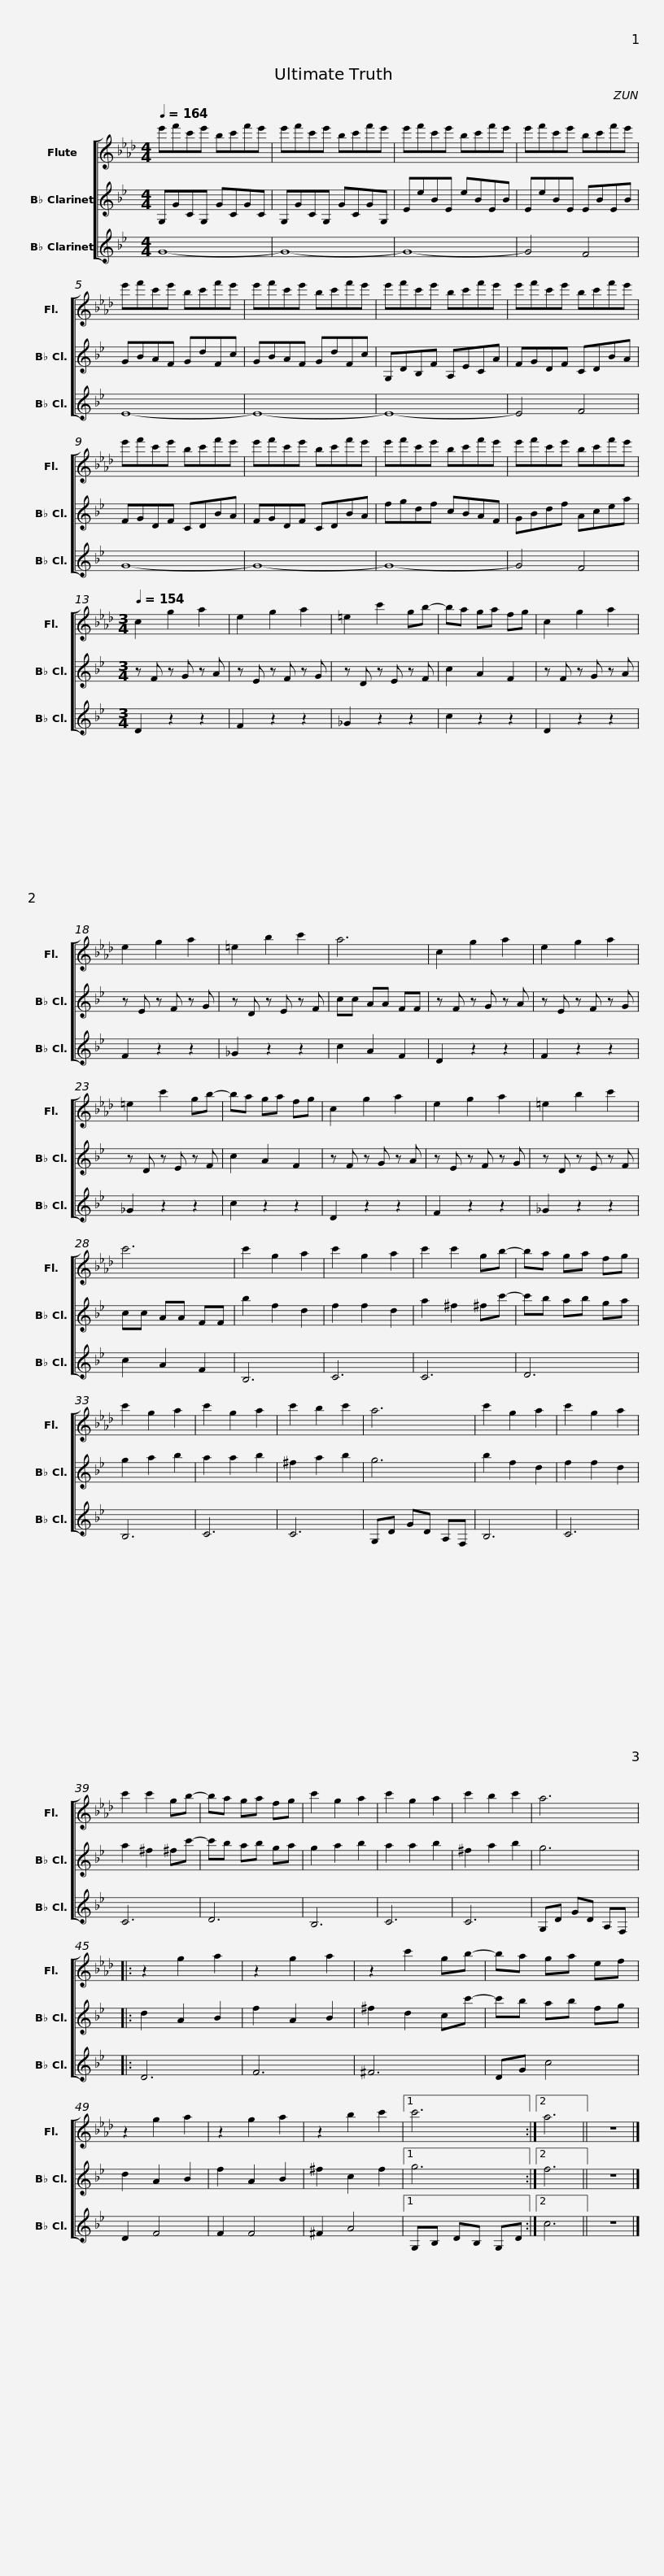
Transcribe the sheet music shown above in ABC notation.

X:1
%%score [ 1 2 3 ]
L:1/8
Q:1/4=164
M:4/4
I:linebreak $
K:Ab
V:1 treble
V:2 treble transpose=-2
V:3 treble transpose=-2
V:1
 e'f'c'e' bc'f'e' | e'f'c'e' bc'f'e' | e'f'c'e' bc'f'e' |$ e'f'c'e' bc'f'e' | e'f'c'e' bc'f'e' | %5
 e'f'c'e' bc'f'e' |$ e'f'c'e' bc'f'e' | e'f'c'e' bc'f'e' | e'f'c'e' bc'f'e' |$ e'f'c'e' bc'f'e' | %10
 e'f'c'e' bc'f'e' | e'f'c'e' bc'f'e' |[M:3/4][Q:1/4=154] c2 g2 a2 |$ e2 g2 a2 | =e2 c'2 gb- | %15
 ba ga fg | c2 g2 a2 | e2 g2 a2 |$ =e2 b2 c'2 | a6 | %20
 c2 g2 a2 | e2 g2 a2 | =e2 c'2 gb- | ba ga fg |$ c2 g2 a2 | %25
 e2 g2 a2 | =e2 b2 c'2 | c'6 | c'2 g2 a2 | c'2 g2 a2 | %30
 c'2 c'2 gb- |$ ba ga fg | c'2 g2 a2 | c'2 g2 a2 | c'2 b2 c'2 | %35
 a6 | c'2 g2 a2 | c'2 g2 a2 | c'2 c'2 gb- |$ ba ga fg | %40
 c'2 g2 a2 | c'2 g2 a2 | c'2 b2 c'2 | a6 |: z2 g2 a2 | %45
 z2 g2 a2 | z2 c'2 gb- |$ ba ga ef | z2 g2 a2 | z2 g2 a2 | %50
 z2 b2 c'2 |1 c'6 :|2 a6 || z6 |] %54
V:2
[K:Bb] G,GCG, GCGC | G,GCG, GCGG, | EeBE eBEB |$ EeBE EBEB | GBAF GdFc | %5
 GBAF GdFc |$ G,DB,F A,ECA | FGDF CDBA | FGDF CDBA |$ FGDF CDBA | %10
 fgdf cBAF | GBdf Acea |[M:3/4] z F z G z A |$ z E z F z G | z D z E z F | %15
 c2 A2 F2 | z F z G z A | z E z F z G |$ z D z E z F | cc AA FF | %20
 z F z G z A | z E z F z G | z D z E z F | c2 A2 F2 |$ z F z G z A | %25
 z E z F z G | z D z E z F | cc AA FF | b2 f2 d2 | f2 f2 d2 | %30
 a2 ^f2 ^fc'- |$ c'b ab ga | g2 a2 b2 | a2 a2 b2 | ^f2 a2 b2 | %35
 g6 | b2 f2 d2 | f2 f2 d2 | a2 ^f2 ^fc'- |$ c'b ab ga | %40
 g2 a2 b2 | a2 a2 b2 | ^f2 a2 b2 | g6 |: d2 A2 B2 | %45
 f2 A2 B2 | ^f2 d2 cc'- |$ c'b ab fg | d2 A2 B2 | f2 A2 B2 | %50
 ^f2 c2 f2 |1 g6 :|2 f6 || z6 |] %54
V:3
[K:Bb] G8- | G8- | G8- |$ G4 F4 | E8- | %5
 E8- |$ E8- | E4 F4 | G8- |$ G8- | %10
 G8- | G4 F4 |[M:3/4] D2 z2 z2 |$ F2 z2 z2 | _G2 z2 z2 | %15
 c2 z2 z2 | D2 z2 z2 | F2 z2 z2 |$ _G2 z2 z2 | c2 A2 F2 | %20
 D2 z2 z2 | F2 z2 z2 | _G2 z2 z2 | c2 z2 z2 |$ D2 z2 z2 | %25
 F2 z2 z2 | _G2 z2 z2 | c2 A2 F2 | B,6 | C6 | %30
 C6 |$ D6 | B,6 | C6 | C6 | %35
 G,D GD A,F, | B,6 | C6 | C6 |$ D6 | %40
 B,6 | C6 | C6 | G,D GD A,F, |: D6 | %45
 F6 | ^F6 |$ DG c4 | D2 F4 | F2 F4 | %50
 ^F2 A4 |1 G,B, DB, G,D :|2 c6 || z6 |] %54
